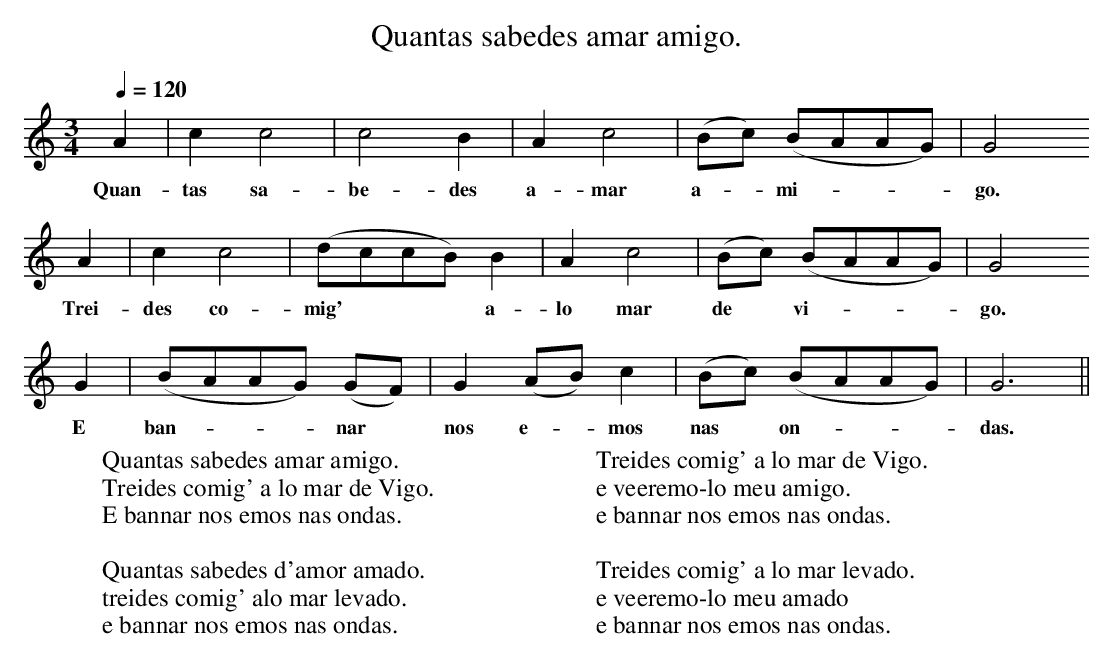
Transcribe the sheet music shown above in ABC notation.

X:1
T: Quantas sabedes amar amigo.
M: 3/4
L: 1/4
Q: 1/4=120
K: G Mixolydian
V:1
    A | c  c2|c2  B |A  c2|(B/c/) (B/A/A/G/)| G2
w:Quan-tas sa-be-des a-mar  a-*    mi-***     go.
    A | c  c2|(d/c/c/B/) B|A   c2|(B/c/) (B/A/A/G/)|G2
w:Trei-des co- mig'***   a-lo mar  de*    vi-***    go.
  G|(B/A/A/G/) (G/F/)| G (A/B/) c |(B/c/) (B/A/A/G/)|G3 ||
w:E  ban-***    nar*  nos e-*  mos nas*    on-***   das.
W:Quantas sabedes amar amigo. 		% How.much you.know to.love friend.
W:Treides comig' a lo mar de Vigo. 	% come with.me to the sea of Vigo
W:E bannar nos emos nas ondas. 		% and to.bathe us in.them in.the waves
W:
W:Quantas sabedes d'amor amado. 	% How.much you.know of love beloved
W:treides comig' alo mar levado. 	% come with.me to.the sea arisen
W:e bannar nos emos nas ondas. 		% and to.bathe us in.them in.the waves
W:
W:Treides comig' a lo mar de Vigo. 	% Come with.me to.the sea of Vigo
W:e veeremo-lo meu amigo.		% and we.will.see my own friend
W:e bannar nos emos nas ondas.		% and to.bathe us in.them in.the waves
W:
W:Treides comig' a lo mar levado. 	% Come with.me to the sea arisen
W:e veeremo-lo meu amado		% and we.will.see my own beloved
W:e bannar nos emos nas ondas.		% and to.bathe us in.them in.the waves
W:
W:
W:
